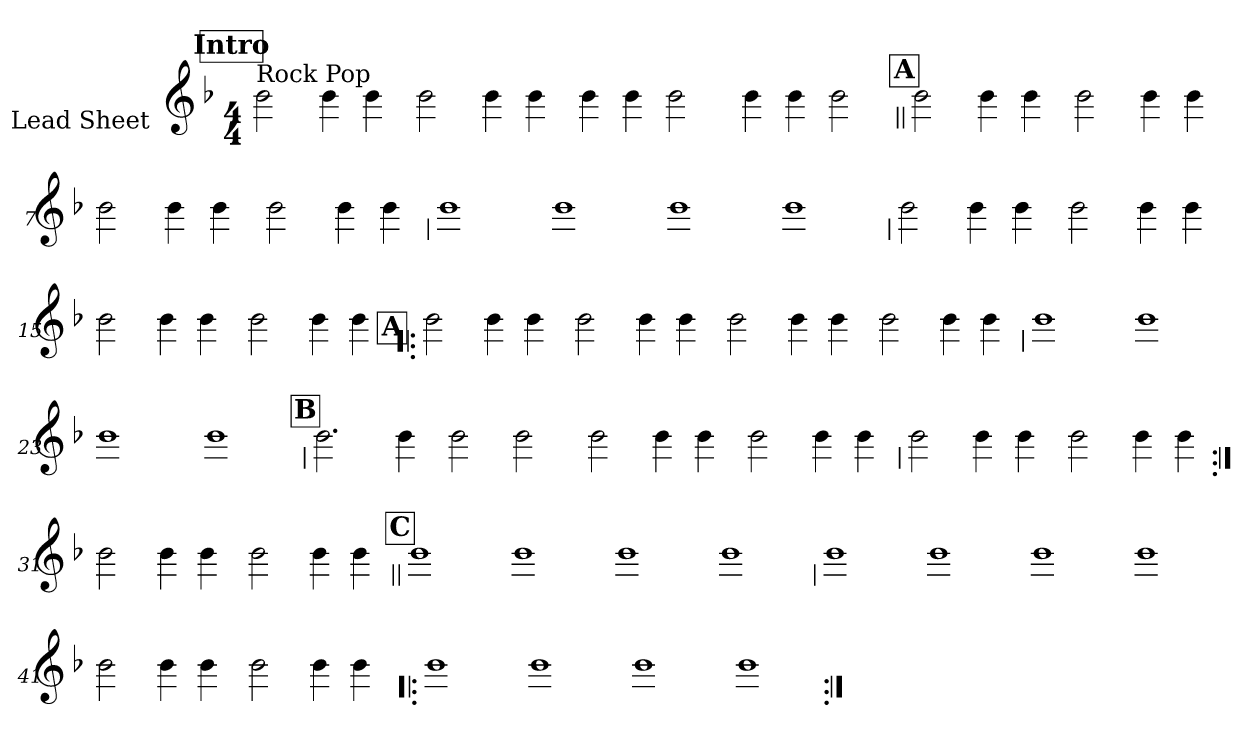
**kern
*part1
*staff1
*I"Lead Sheet
*stria0
*clefG2
*k[b-]
*d:
*M4/4
*MM85
!!LO:REH:place=s1:a:t=Intro
=1||
!LO:TX:a:t=Rock Pop
2b-
4b-
4b-
=2-
2b-
4b-
4b-
=3-
4b-
4b-
2b-
=4-
4b-
4b-
2b-
!!LO:LB:g=z
!!LO:REH:place=s1:a:t=A
=5||
2b-
4b-
4b-
=6-
2b-
4b-
4b-
=7-
2b-
4b-
4b-
=8-
2b-
4b-
4b-
!!LO:LB:g=z
=9
1b-
=10-
1b-
=11-
1b-
=12-
1b-
!!LO:LB:g=z
=13
2b-
4b-
4b-
=14-
2b-
4b-
4b-
=15-
2b-
4b-
4b-
=16-
2b-
4b-
4b-
!!LO:LB:g=z
!!LO:REH:place=s1:a:t=A
=17!|:
2b-
4b-
4b-
=18-
2b-
4b-
4b-
=19-
2b-
4b-
4b-
=20-
2b-
4b-
4b-
!!LO:LB:g=z
=21
1b-
=22-
1b-
=23-
1b-
=24-
1b-
!!LO:LB:g=z
!!LO:REH:place=s1:a:t=B
=25
2.b-
4b-
=26-
2b-
2b-
=27-
2b-
4b-
4b-
=28-
2b-
4b-
4b-
!!LO:LB:g=z
=29
2b-
4b-
4b-
=30-
2b-
4b-
4b-
=31:|!
2b-
4b-
4b-
=32-
2b-
4b-
4b-
!!LO:LB:g=z
!!LO:REH:place=s1:a:t=C
=33||
1b-
=34-
1b-
=35-
1b-
=36-
1b-
!!LO:LB:g=z
=37
1b-
=38-
1b-
=39-
1b-
=40-
1b-
=41-
2b-
4b-
4b-
=42-
2b-
4b-
4b-
!!LO:LB:g=z
=43!|:
1b-
=44-
1b-
=45-
1b-
=46-
1b-
=:|!
*-
